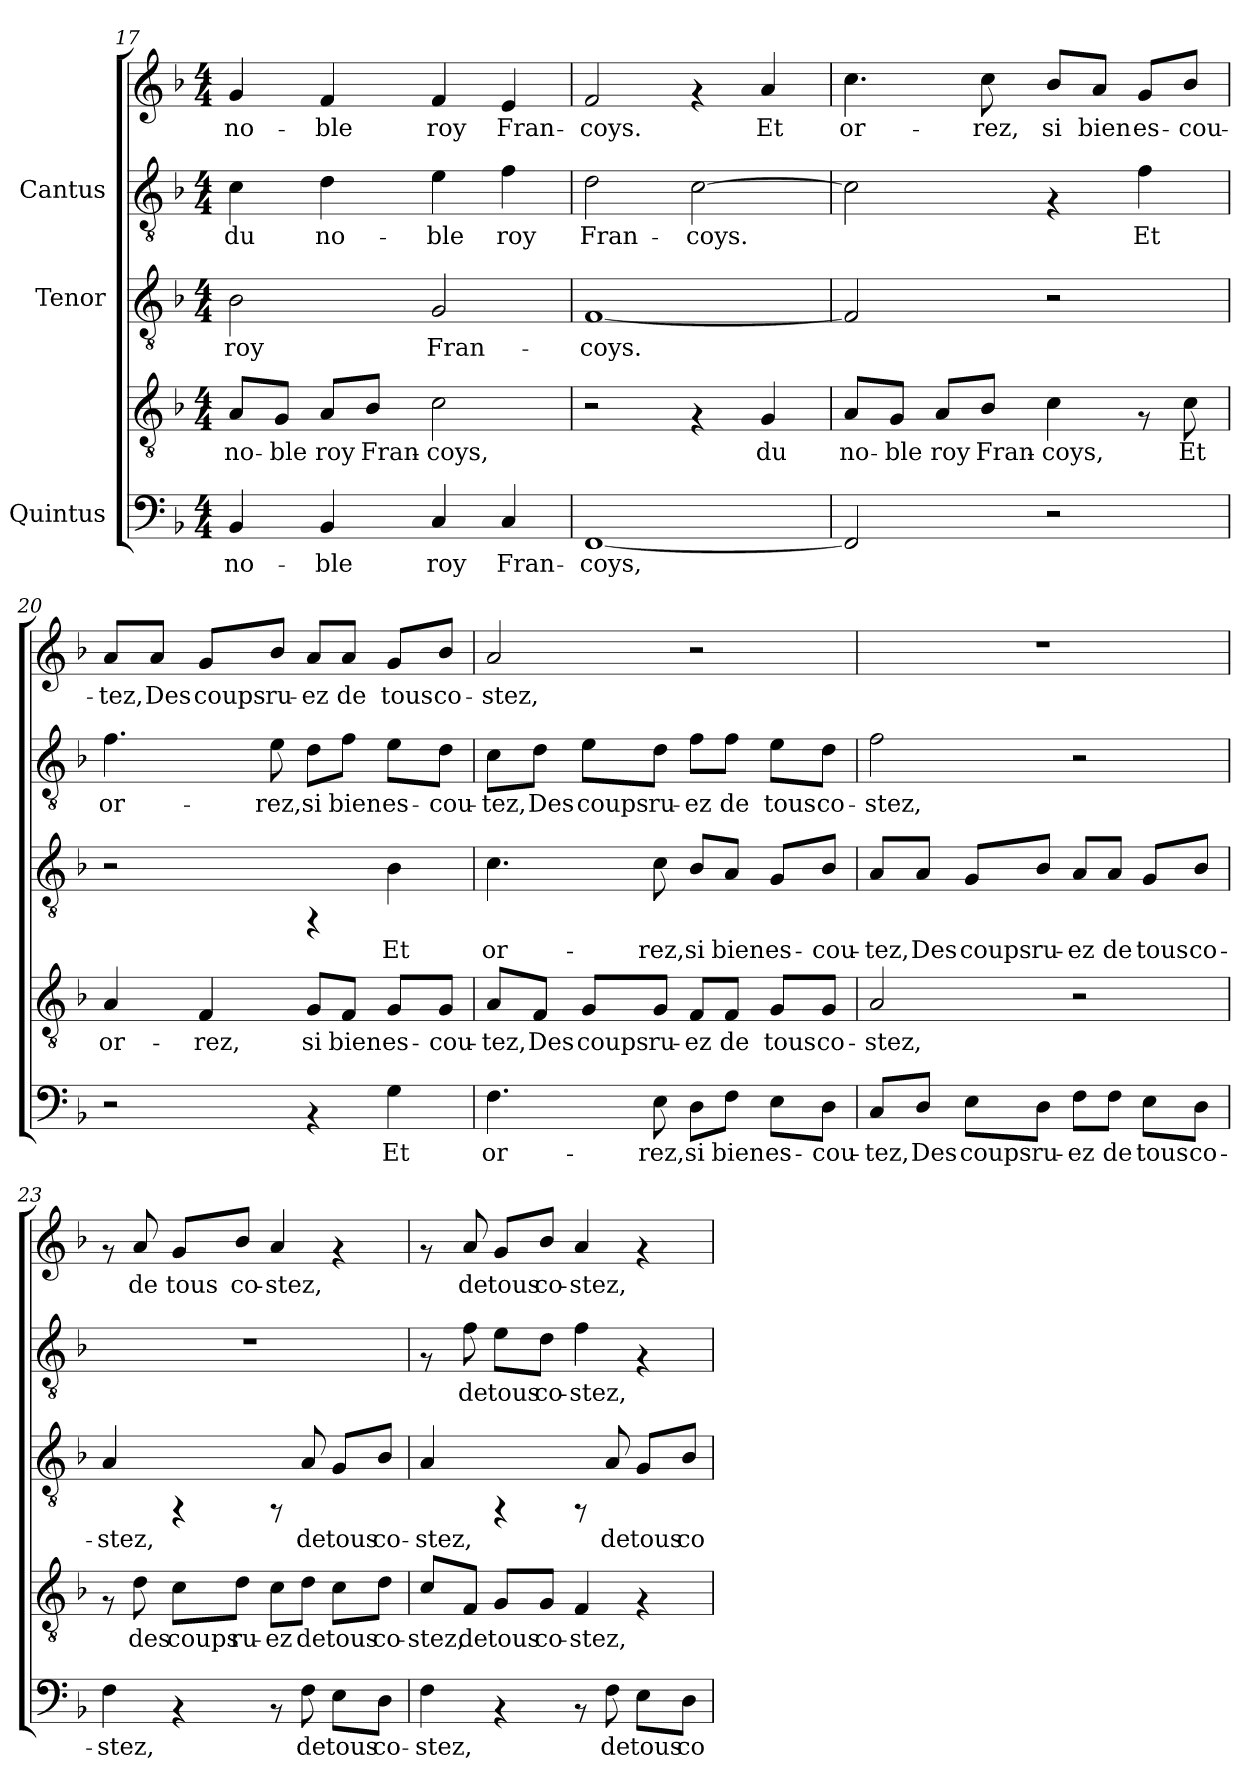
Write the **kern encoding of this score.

**kern	**text	**kern	**text	**kern	**text	**kern	**text	**kern	**text
*part3	*part3	*part3	*part3	*part2	*part2	*part1	*part1	*part1	*part1
*staff5	*staff5	*staff4	*staff4	*staff3	*staff3	*staff2	*staff2	*staff1	*staff1
*I"Quintus	*	*	*	*I"Tenor	*	*I"Cantus	*	*	*
!!LO:LB:g=z
*clefF4	*	*clefGv2	*	*clefGv2	*	*clefGv2	*	*clefG2	*
*k[b-]	*	*k[b-]	*	*k[b-]	*	*k[b-]	*	*k[b-]	*
*F:	*	*F:	*	*F:	*	*F:	*	*F:	*
*M4/4	*	*M4/4	*	*M4/4	*	*M4/4	*	*M4/4	*
=17	=17	=17	=17	=17	=17	=17	=17	=17	=17
!	!LO:LY:b:cj	!	!LO:LY:b:cj	!	!LO:LY:b:cj	!	!LO:LY:b:cj	!	!LO:LY:b:cj
4BB-/	no-	8A/L	no-	2B-\	roy	4c\	-du	4g/	no-
!	!	!	!LO:LY:b:cj	!	!	!	!	!	!
.	.	8G/J	-ble	.	.	.	.	.	.
!	!LO:LY:b:cj	!	!LO:LY:b:cj	!	!	!	!LO:LY:b:cj	!	!LO:LY:b:cj
4BB-/	-ble	8A/L	roy	.	.	4d\	no-	4f/	-ble
!	!	!	!LO:LY:b:cj	!	!	!	!	!	!
.	.	8B-/J	Fran-	.	.	.	.	.	.
!	!LO:LY:b:cj	!	!LO:LY:b:cj	!	!LO:LY:b:cj	!	!LO:LY:b:cj	!	!LO:LY:b:cj
4C/	roy	2c\	-coys,	2G/	Fran-	4e\	-ble	4f/	roy
!	!LO:LY:b:cj	!	!	!	!	!	!LO:LY:b:cj	!	!LO:LY:b:cj
4C/	Fran-	.	.	.	.	4f\	roy	4e/	Fran-
=18	=18	=18	=18	=18	=18	=18	=18	=18	=18
!	!LO:LY:b:cj	!	!	!	!LO:LY:b:cj	!	!LO:LY:b:cj	!	!LO:LY:b:cj
[<1FF	coys,	2r	.	[<1F	-coys.	2d\	Fran-	2f/	coys.
!	!	!	!	!	!	!	!LO:LY:b:cj	!	!
.	.	4rF	.	.	.	[>2c\	-coys.	4rf	.
!	!	!	!LO:LY:b:cj	!	!	!	!	!	!LO:LY:b:cj
.	.	4G/	-du	.	.	.	.	4a/	Et
=19	=19	=19	=19	=19	=19	=19	=19	=19	=19
!	!	!	!LO:LY:b:cj	!	!	!	!LO:LY:b:cj	!	!LO:LY:b:cj
2FF/]	.	8A/L	no-	2F/]	.	2c\]	-	4.cc\	or-
!	!	!	!LO:LY:b:cj	!	!	!	!	!	!
.	.	8G/J	-ble	.	.	.	.	.	.
!	!	!	!LO:LY:b:cj	!	!	!	!	!	!
.	.	8A/L	roy	.	.	.	.	.	.
!	!	!	!LO:LY:b:cj	!	!	!	!	!	!LO:LY:b:cj
.	.	8B-/J	Fran-	.	.	.	.	8cc\	-rez,
!	!	!	!LO:LY:b:cj	!	!	!	!	!	!LO:LY:b:cj
2r	.	4c\	-coys,	2r	.	4rF	.	8b-/L	si
!	!	!	!	!	!	!	!	!	!LO:LY:b:cj
.	.	.	.	.	.	.	.	8a/J	bien
!	!	!	!	!	!	!	!LO:LY:b:cj	!	!LO:LY:b:cj
.	.	8rF	.	.	.	4f\	Et	8g/L	es-
!	!	!	!LO:LY:b:cj	!	!	!	!	!	!LO:LY:b:cj
.	.	8c\	Et	.	.	.	.	8b-/J	-cou-
!!LO:LB:g=z
=20	=20	=20	=20	=20	=20	=20	=20	=20	=20
!	!	!	!LO:LY:b:cj	!	!	!	!LO:LY:b:cj	!	!LO:LY:b:cj
2r	.	4A/	or-	2r	.	4.f\	-or-	8a/L	tez,
!	!	!	!	!	!	!	!	!	!LO:LY:b:cj
.	.	.	.	.	.	.	.	8a/J	Des
!	!	!	!LO:LY:b:cj	!	!	!	!	!	!LO:LY:b:cj
.	.	4F/	-rez,	.	.	.	.	8g/L	coups
!	!	!	!	!	!	!	!LO:LY:b:cj	!	!LO:LY:b:cj
.	.	.	.	.	.	8e\	-rez,	8b-/J	ru-
!	!	!	!LO:LY:b:cj	!	!	!	!LO:LY:b:cj	!	!LO:LY:b:cj
4rAA	.	8G/L	si	4rFF	.	8d\L	si	8a/L	-ez
!	!	!	!LO:LY:b:cj	!	!	!	!LO:LY:b:cj	!	!LO:LY:b:cj
.	.	8F/J	bien	.	.	8f\J	bien	8a/J	de
!	!LO:LY:b:cj	!	!LO:LY:b:cj	!	!LO:LY:b:cj	!	!LO:LY:b:cj	!	!LO:LY:b:cj
4G\	-Et	8G/L	es-	4B-\	Et	8e\L	es-	8g/L	tous
!	!	!	!LO:LY:b:cj	!	!	!	!LO:LY:b:cj	!	!LO:LY:b:cj
.	.	8G/J	-cou-	.	.	8d\J	-cou-	8b-/J	co-
=21	=21	=21	=21	=21	=21	=21	=21	=21	=21
!	!LO:LY:b:cj	!	!LO:LY:b:cj	!	!LO:LY:b:cj	!	!LO:LY:b:cj	!	!LO:LY:b:cj
4.F\	-or-	8A/L	tez,	4.c\	or-	8c\L	tez,	2a/	-stez,
!	!	!	!LO:LY:b:cj	!	!	!	!LO:LY:b:cj	!	!
.	.	8F/J	Des	.	.	8d\J	Des	.	.
!	!	!	!LO:LY:b:cj	!	!	!	!LO:LY:b:cj	!	!
.	.	8G/L	coups	.	.	8e\L	coups	.	.
!	!LO:LY:b:cj	!	!LO:LY:b:cj	!	!LO:LY:b:cj	!	!LO:LY:b:cj	!	!
8E\	-rez,	8G/J	ru-	8c\	-rez,	8d\J	ru-	.	.
!	!LO:LY:b:cj	!	!LO:LY:b:cj	!	!LO:LY:b:cj	!	!LO:LY:b:cj	!	!
8D\L	si	8F/L	-ez	8B-/L	si	8f\L	-ez	2r	.
!	!LO:LY:b:cj	!	!LO:LY:b:cj	!	!LO:LY:b:cj	!	!LO:LY:b:cj	!	!
8F\J	bien	8F/J	de	8A/J	bien	8f\J	de	.	.
!	!LO:LY:b:cj	!	!LO:LY:b:cj	!	!LO:LY:b:cj	!	!LO:LY:b:cj	!	!
8E\L	es-	8G/L	tous	8G/L	es-	8e\L	tous	.	.
!	!LO:LY:b:cj	!	!LO:LY:b:cj	!	!LO:LY:b:cj	!	!LO:LY:b:cj	!	!
8D\J	-cou-	8G/J	co-	8B-/J	-cou-	8d\J	co-	.	.
=22	=22	=22	=22	=22	=22	=22	=22	=22	=22
!	!LO:LY:b:cj	!	!LO:LY:b:cj	!	!LO:LY:b:cj	!	!LO:LY:b:cj	!	!
8C/L	tez,	2A/	-stez,	8A/L	-tez,	2f\	-stez,	1r	.
!	!LO:LY:b:cj	!	!	!	!LO:LY:b:cj	!	!	!	!
8D/J	Des	.	.	8A/J	Des	.	.	.	.
!	!LO:LY:b:cj	!	!	!	!LO:LY:b:cj	!	!	!	!
8E\L	coups	.	.	8G/L	coups	.	.	.	.
!	!LO:LY:b:cj	!	!	!	!LO:LY:b:cj	!	!	!	!
8D\J	ru-	.	.	8B-/J	ru-	.	.	.	.
!	!LO:LY:b:cj	!	!	!	!LO:LY:b:cj	!	!	!	!
8F\L	-ez	2r	.	8A/L	-ez	2r	.	.	.
!	!LO:LY:b:cj	!	!	!	!LO:LY:b:cj	!	!	!	!
8F\J	de	.	.	8A/J	de	.	.	.	.
!	!LO:LY:b:cj	!	!	!	!LO:LY:b:cj	!	!	!	!
8E\L	tous	.	.	8G/L	tous	.	.	.	.
!	!LO:LY:b:cj	!	!	!	!LO:LY:b:cj	!	!	!	!
8D\J	co-	.	.	8B-/J	co-	.	.	.	.
!!LO:PB:g=z
=23	=23	=23	=23	=23	=23	=23	=23	=23	=23
!	!LO:LY:b:cj	!	!	!	!LO:LY:b:cj	!	!	!	!
4F\	-stez,	8rF	.	4A/	-stez,	1r	.	8rf	.
!	!	!	!LO:LY:b:cj	!	!	!	!	!	!LO:LY:b:cj
.	.	8d\	-des	.	.	.	.	8a/	de
!	!	!	!LO:LY:b:cj	!	!	!	!	!	!LO:LY:b:cj
4rAA	.	8c\L	coups	4rFF	.	.	.	8g/L	tous
!	!	!	!LO:LY:b:cj	!	!	!	!	!	!LO:LY:b:cj
.	.	8d\J	ru-	.	.	.	.	8b-/J	co-
!	!	!	!LO:LY:b:cj	!	!	!	!	!	!LO:LY:b:cj
8rAA	.	8c\L	-ez	8rFF	.	.	.	4a/	-stez,
!	!LO:LY:b:cj	!	!LO:LY:b:cj	!	!LO:LY:b:cj	!	!	!	!
8F\	de	8d\J	de	8A/	de	.	.	.	.
!	!LO:LY:b:cj	!	!LO:LY:b:cj	!	!LO:LY:b:cj	!	!	!	!
8E\L	tous	8c\L	tous	8G/L	tous	.	.	4rf	.
!	!LO:LY:b:cj	!	!LO:LY:b:cj	!	!LO:LY:b:cj	!	!	!	!
8D\J	co-	8d\J	co-	8B-/J	co-	.	.	.	.
=24	=24	=24	=24	=24	=24	=24	=24	=24	=24
!	!LO:LY:b:cj	!	!LO:LY:b:cj	!	!LO:LY:b:cj	!	!	!	!
4F\	stez,	8c/L	-stez,	4A/	-stez,	8rF	.	8rf	.
!	!	!	!LO:LY:b:cj	!	!	!	!LO:LY:b:cj	!	!LO:LY:b:cj
.	.	8F/J	de	.	.	8f\	de	8a/	de
!	!	!	!LO:LY:b:cj	!	!	!	!LO:LY:b:cj	!	!LO:LY:b:cj
4rAA	.	8G/L	tous	4rFF	.	8e\L	tous	8g/L	tous
!	!	!	!LO:LY:b:cj	!	!	!	!LO:LY:b:cj	!	!LO:LY:b:cj
.	.	8G/J	co-	.	.	8d\J	co-	8b-/J	co-
!	!	!	!LO:LY:b:cj	!	!	!	!LO:LY:b:cj	!	!LO:LY:b:cj
8rAA	.	4F/	-stez,	8rFF	.	4f\	-stez,	4a/	-stez,
!	!LO:LY:b:cj	!	!	!	!LO:LY:b:cj	!	!	!	!
8F\	de	.	.	8A/	de	.	.	.	.
!	!LO:LY:b:cj	!	!	!	!LO:LY:b:cj	!	!	!	!
8E\L	tous	4rF	.	8G/L	tous	4rF	.	4rf	.
!	!LO:LY:b:cj	!	!	!	!LO:LY:b:cj	!	!	!	!
8D\J	co-	.	.	8B-/J	co-	.	.	.	.
=	=	=	=	=	=	=	=	=	=
*-	*-	*-	*-	*-	*-	*-	*-	*-	*-
